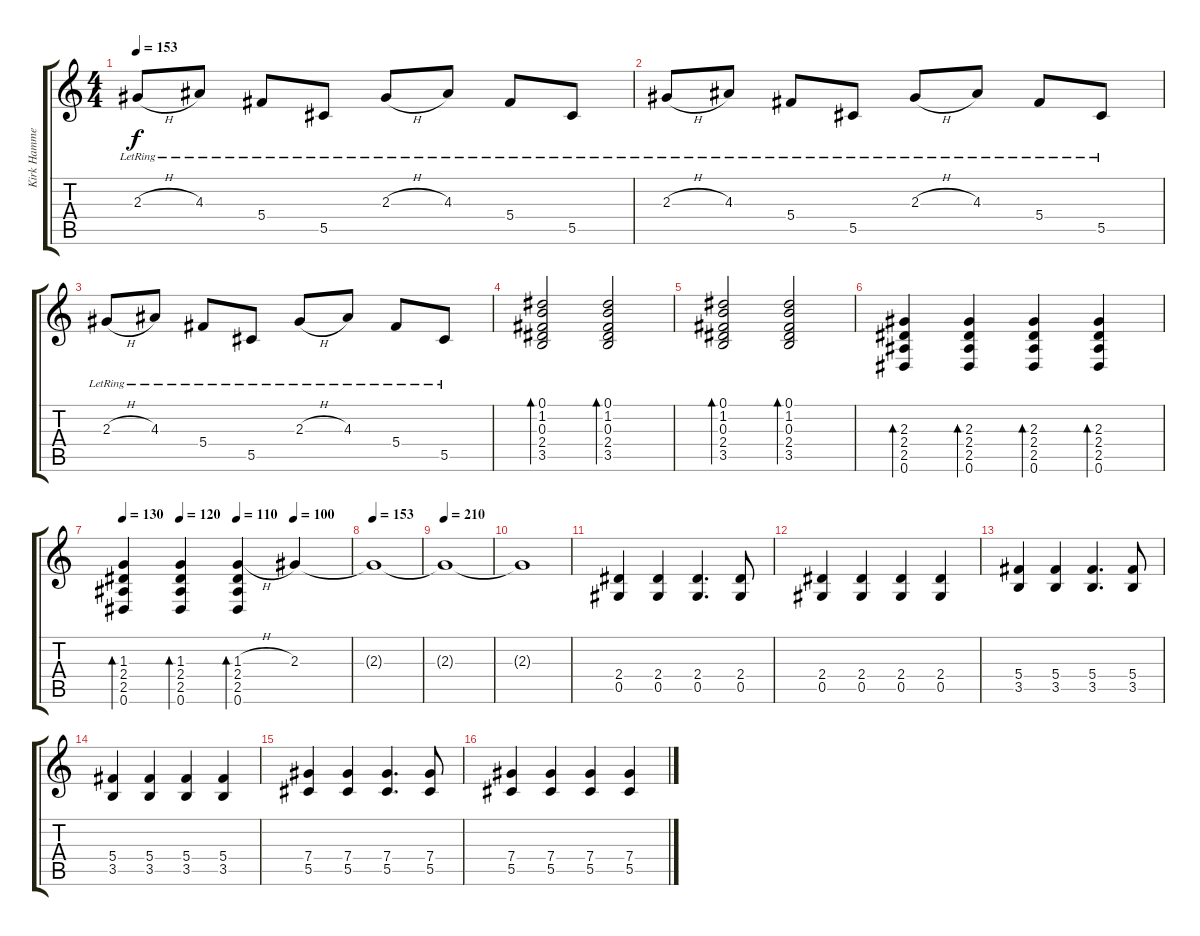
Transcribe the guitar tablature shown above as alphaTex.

\track ("Kirk Hammett" "Kirk Hamme") {instrument overdrivenguitar}
\staff {score tabs}
\tuning (Eb4 Bb3 Gb3 Db3 Ab2 Eb2) {hide}
\ts (4 4)
\tempo 153
\clef g2
\ks c
2.3{h lr}.8{dy f} 4.3{lr}.8 5.4{lr}.8 5.5{lr}.8 2.3{h lr}.8 4.3{lr}.8 5.4{lr}.8 5.5{lr}.8 |
2.3{h lr}.8 4.3{lr}.8 5.4{lr}.8 5.5{lr}.8 2.3{h lr}.8 4.3{lr}.8 5.4{lr}.8 5.5{lr}.8 |
2.3{h lr}.8 4.3{lr}.8 5.4{lr}.8 5.5{lr}.8 2.3{h lr}.8 4.3{lr}.8 5.4{lr}.8 5.5{lr}.8 |
(0.1 1.2 0.3 2.4 3.5).2{bd 60} (0.1 1.2 0.3 2.4 3.5).2{bd 60} |
(0.1 1.2 0.3 2.4 3.5).2{bd 60} (0.1 1.2 0.3 2.4 3.5).2{bd 60} |
(2.3 2.4 2.5 0.6).4{bd 60} (2.3 2.4 2.5 0.6).4{bd 60} (2.3 2.4 2.5 0.6).4{bd 60} (2.3 2.4 2.5 0.6).4{bd 60} |
\tempo 130
\tempo (120 0.25)
\tempo (110 0.5)
\tempo (100 0.75)
(1.3 2.4 2.5 0.6).4{bd 60} (1.3 2.4 2.5 0.6).4{bd 60} (1.3{h} 2.4 2.5 0.6).4{bd 60} 2.3.4 |
\tempo 153
2.3{t}.1 |
\tempo 210
2.3{t}.1 |
2.3{t}.1 |
(2.4 0.5).4{instrument distortionguitar} (2.4 0.5).4 (2.4 0.5).4{d} (2.4 0.5).8 |
(2.4 0.5).4 (2.4 0.5).4 (2.4 0.5).4 (2.4 0.5).4 |
(5.4 3.5).4 (5.4 3.5).4 (5.4 3.5).4{d} (5.4 3.5).8 |
(5.4 3.5).4 (5.4 3.5).4 (5.4 3.5).4 (5.4 3.5).4 |
(7.4 5.5).4 (7.4 5.5).4 (7.4 5.5).4{d} (7.4 5.5).8 |
(7.4 5.5).4 (7.4 5.5).4 (7.4 5.5).4 (7.4 5.5).4
